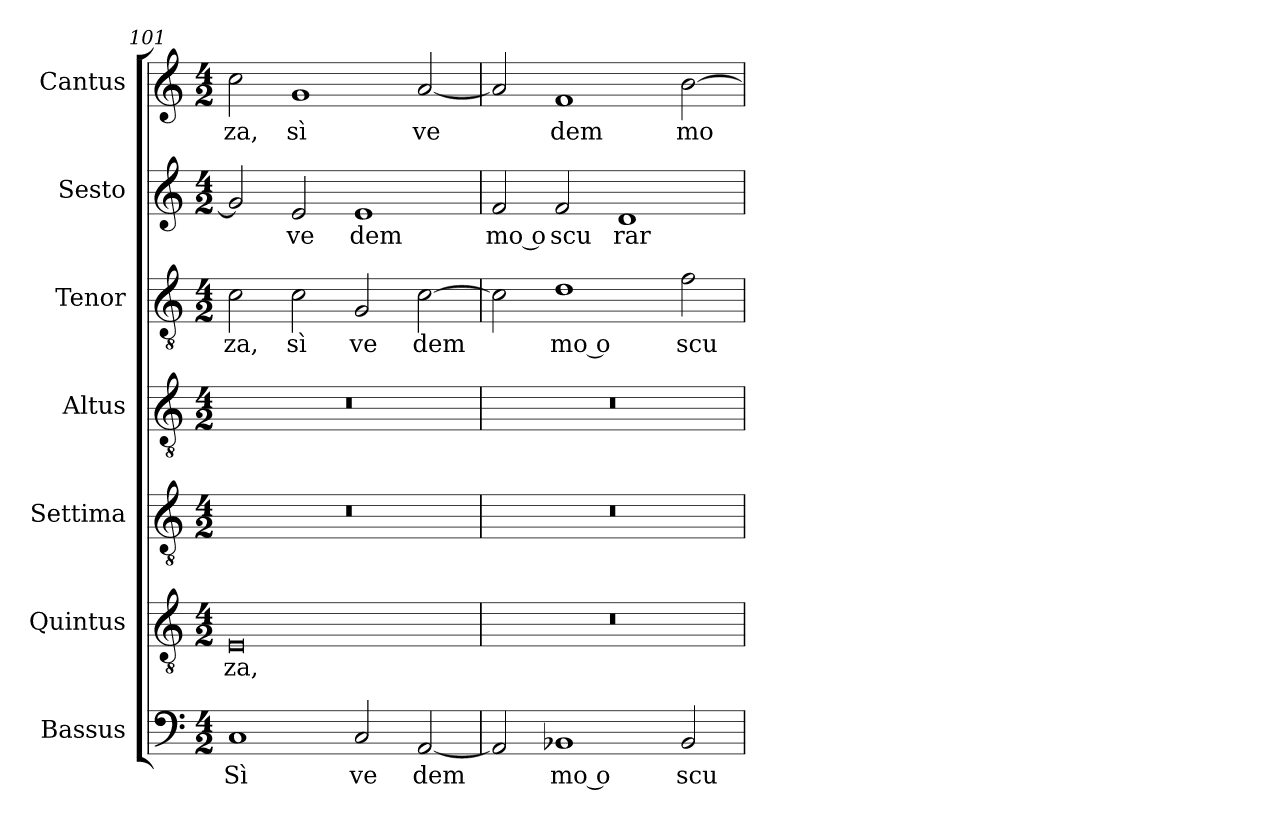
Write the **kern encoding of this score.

**kern	**text	**kern	**text	**kern	**kern	**kern	**text	**kern	**text	**kern	**text
*part7	*part7	*part6	*part6	*part5	*part4	*part3	*part3	*part2	*part2	*part1	*part1
*staff7	*staff7	*staff6	*staff6	*staff5	*staff4	*staff3	*staff3	*staff2	*staff2	*staff1	*staff1
*I"Bassus	*	*I"Quintus	*	*I"Settima	*I"Altus	*I"Tenor	*	*I"Sesto	*	*I"Cantus	*
*clefF4	*	*clefGv2	*	*clefGv2	*clefGv2	*clefGv2	*	*clefG2	*	*clefG2	*
*	*	*k[]	*	*k[]	*	*	*	*	*	*	*
*	*	*C:	*	*C:	*	*	*	*	*	*	*
*M4/2	*	*M4/2	*	*M4/2	*M4/2	*M4/2	*	*M4/2	*	*M4/2	*
=101	=101	=101	=101	=101	=101	=101	=101	=101	=101	=101	=101
!	!LO:LY:b:cj	!	!LO:LY:b:cj	!	!	!	!LO:LY:b:cj	!	!	!	!LO:LY:b:cj
1C	Sì	0E	-za,	0r	0r	2c\	za,	2g/]	.	2cc\	za,
!	!	!	!	!	!	!	!LO:LY:b:cj	!	!LO:LY:b:cj	!	!LO:LY:b:cj
.	.	.	.	.	.	2c\	sì	2e/	ve	1g	sì
!	!LO:LY:b:cj	!	!	!	!	!	!LO:LY:b:cj	!	!LO:LY:b:cj	!	!
2C/	ve	.	.	.	.	2G/	ve	1e	dem	.	.
!	!LO:LY:b	!	!	!	!	!	!LO:LY:b	!	!	!	!LO:LY:b:cj
[<2AA/	dem	.	.	.	.	[>2c\	dem	.	.	[<2a/	ve
=102	=102	=102	=102	=102	=102	=102	=102	=102	=102	=102	=102
!	!	!	!	!	!	!	!	!	!LO:LY:b:rj	!	!
2AA/]	.	0r	.	0r	0r	2c\]	.	2f/	mo o	2a/]	.
!	!LO:LY:b:rj	!	!	!	!	!	!LO:LY:b:rj	!	!LO:LY:b:cj	!	!LO:LY:b:cj
1BB-X	mo o	.	.	.	.	1d	mo o	2f/	scu	1f	dem
!	!	!	!	!	!	!	!	!	!LO:LY:b:cj	!	!
.	.	.	.	.	.	.	.	1d	rar	.	.
!	!LO:LY:b:cj	!	!	!	!	!	!LO:LY:b:cj	!	!	!	!LO:LY:b
2BB-/	scu	.	.	.	.	2f\	scu	.	.	[>2b\	mo
=	=	=	=	=	=	=	=	=	=	=	=
*-	*-	*-	*-	*-	*-	*-	*-	*-	*-	*-	*-
